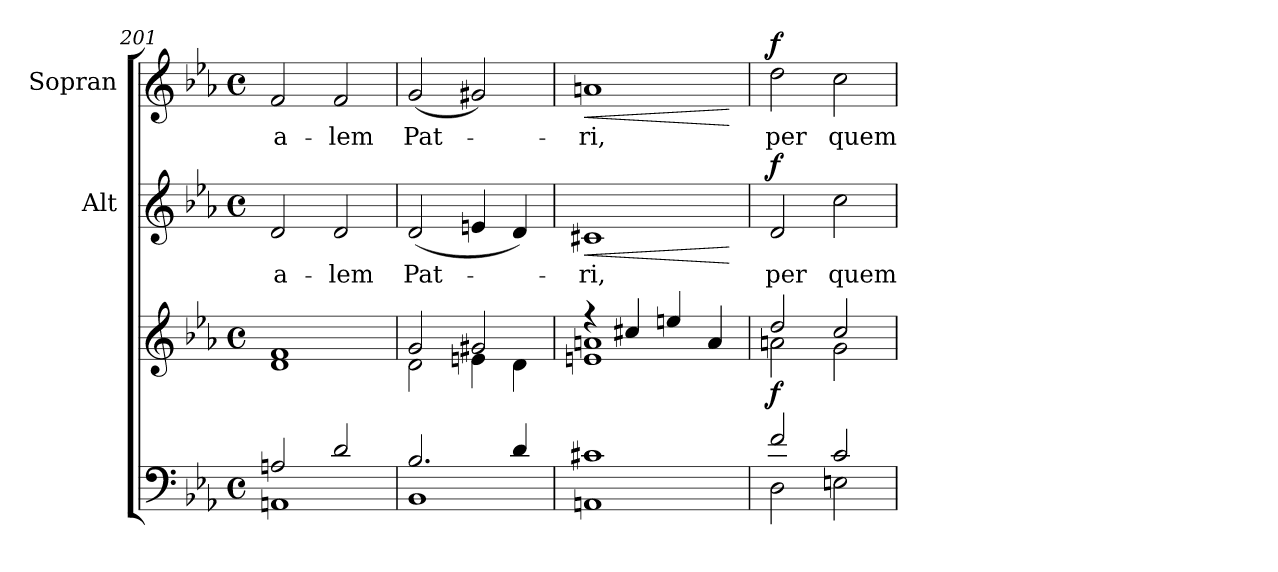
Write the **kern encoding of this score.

**kern	**kern	**dynam	**kern	**text	**dynam	**kern	**text	**dynam
*part3	*part3	*part3	*part2	*part2	*part2	*part1	*part1	*part1
*staff4	*staff3	*staff3/4	*staff2	*staff2	*staff2	*staff1	*staff1	*staff1
*	*	*	*I"Alt	*	*	*I"Sopran	*	*
*	*	*	*I'A.	*	*	*I'S.	*	*
*clefF4	*clefG2	*	*clefG2	*	*	*clefG2	*	*
*k[b-e-a-]	*k[b-e-a-]	*	*k[b-e-a-]	*	*	*k[b-e-a-]	*	*
*E-:	*E-:	*	*E-:	*	*	*E-:	*	*
*M4/4	*M4/4	*	*M4/4	*	*	*M4/4	*	*
*met(c)	*met(c)	*	*met(c)	*	*	*met(c)	*	*
=201	=201	=201	=201	=201	=201	=201	=201	=201
*^	*^	*	*	*	*	*	*	*
!	!	!	!	!	!	!LO:LY:b	!	!	!LO:LY:b	!
2An/	1AAn	1f	1d	.	2d/	-a-	.	2f/	-a-	.
!	!	!	!	!	!	!LO:LY:b	!	!	!LO:LY:b	!
2d/	.	.	.	.	2d/	-lem	.	2f/	-lem	.
=202	=202	=202	=202	=202	=202	=202	=202	=202	=202	=202
!	!	!	!	!	!	!LO:LY:b	!	!	!LO:LY:b	!
2.B-/	1BB-	2g/	2d\	.	(<2d/	Pat-	.	(<2g/	Pat-	.
.	.	2g#X/	4en\	.	4en/	.	.	2g#X/)	.	.
4d/	.	.	4d\	.	4d/)	.	.	.	.	.
=203	=203	=203	=203	=203	=203	=203	=203	=203	=203	=203
!	!	!	!	!	!	!LO:LY:b	!LO:HP:b	!	!LO:LY:b	!LO:HP:b
1c#X	1AAn	4rff	1en 1an	.	1c#X	-ri,	<	1an	-ri,	<
.	.	4cc#X/	.	.	.	.	.	.	.	.
.	.	4een/	.	.	.	.	.	.	.	.
.	.	4a/	.	.	.	.	.	.	.	.
*v	*v	*	*	*	*	*	*	*	*	*
*	*v	*v	*	*	*	*	*	*	*
.	.	.	.	.	[	.	.	[
=204	=204	=204	=204	=204	=204	=204	=204	=204
*^	*^	*	*	*	*	*	*	*
!	!	!	!	!LO:DY:b	!	!LO:LY:b	!LO:DY:a	!	!LO:LY:b	!LO:DY:a
2f/	2D\	2dd/	2an\	f	2d/	per	f	2dd\	per	f
!	!	!	!	!	!	!LO:LY:b	!	!	!LO:LY:b	!
2c/	2En\	2cc/	2g\	.	2cc\	quem	.	2cc\	quem	.
*v	*v	*	*	*	*	*	*	*	*	*
*	*v	*v	*	*	*	*	*	*	*
=	=	=	=	=	=	=	=	=
*-	*-	*-	*-	*-	*-	*-	*-	*-
